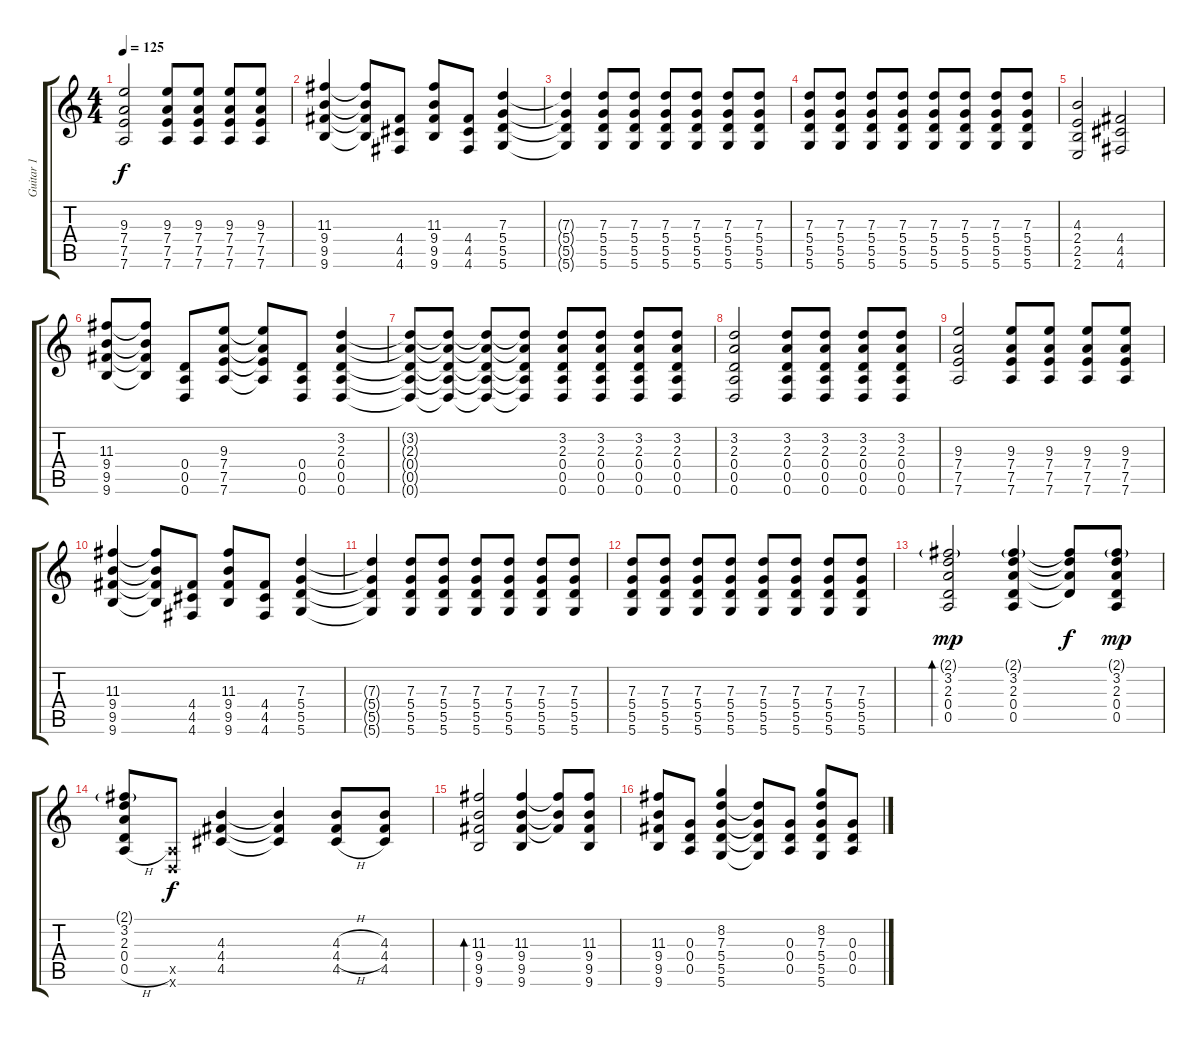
\track ("Guitar 1" "Guitar 1") {instrument acousticguitarsteel}
\staff {score tabs}
\tuning (E4 B3 G3 D3 A2 D2) {hide}
\ts (4 4)
\tempo 125
\clef g2
\ks c
(9.3 7.4 7.5 7.6).2{dy f} (9.3 7.4 7.5 7.6).8 (9.3 7.4 7.5 7.6).8 (9.3 7.4 7.5 7.6).8 (9.3 7.4 7.5 7.6).8 |
(11.3 9.4 9.5 9.6).4 (11.3{t} 9.4{t} 9.5{t} 9.6{t}).8 (4.4 4.5 4.6).8 (11.3 9.4 9.5 9.6).8 (4.4 4.5 4.6).8 (7.3 5.4 5.5 5.6).4 |
(7.3{t} 5.4{t} 5.5{t} 5.6{t}).4 (7.3 5.4 5.5 5.6).8 (7.3 5.4 5.5 5.6).8 (7.3 5.4 5.5 5.6).8 (7.3 5.4 5.5 5.6).8 (7.3 5.4 5.5 5.6).8 (7.3 5.4 5.5 5.6).8 |
(7.3 5.4 5.5 5.6).8 (7.3 5.4 5.5 5.6).8 (7.3 5.4 5.5 5.6).8 (7.3 5.4 5.5 5.6).8 (7.3 5.4 5.5 5.6).8 (7.3 5.4 5.5 5.6).8 (7.3 5.4 5.5 5.6).8 (7.3 5.4 5.5 5.6).8 |
(4.3 2.4 2.5 2.6).2 (4.4 4.5 4.6).2 |
(11.3 9.4 9.5 9.6).8 (11.3{t} 9.4{t} 9.5{t} 9.6{t}).8 (0.4 0.5 0.6).8 (9.3 7.4 7.5 7.6).8 (9.3{t} 7.4{t} 7.5{t} 7.6{t}).8 (0.4 0.5 0.6).8 (3.2 2.3 0.4 0.5 0.6).4 |
(3.2{t} 2.3{t} 0.4{t} 0.5{t} 0.6{t}).8 (3.2{t} 2.3{t} 0.4{t} 0.5{t} 0.6{t}).8 (3.2{t} 2.3{t} 0.4{t} 0.5{t} 0.6{t}).8 (3.2{t} 2.3{t} 0.4{t} 0.5{t} 0.6{t}).8 (3.2 2.3 0.4 0.5 0.6).8 (3.2 2.3 0.4 0.5 0.6).8 (3.2 2.3 0.4 0.5 0.6).8 (3.2 2.3 0.4 0.5 0.6).8 |
(3.2 2.3 0.4 0.5 0.6).2 (3.2 2.3 0.4 0.5 0.6).8 (3.2 2.3 0.4 0.5 0.6).8 (3.2 2.3 0.4 0.5 0.6).8 (3.2 2.3 0.4 0.5 0.6).8 |
(9.3 7.4 7.5 7.6).2 (9.3 7.4 7.5 7.6).8 (9.3 7.4 7.5 7.6).8 (9.3 7.4 7.5 7.6).8 (9.3 7.4 7.5 7.6).8 |
(11.3 9.4 9.5 9.6).4 (11.3{t} 9.4{t} 9.5{t} 9.6{t}).8 (4.4 4.5 4.6).8 (11.3 9.4 9.5 9.6).8 (4.4 4.5 4.6).8 (7.3 5.4 5.5 5.6).4 |
(7.3{t} 5.4{t} 5.5{t} 5.6{t}).4 (7.3 5.4 5.5 5.6).8 (7.3 5.4 5.5 5.6).8 (7.3 5.4 5.5 5.6).8 (7.3 5.4 5.5 5.6).8 (7.3 5.4 5.5 5.6).8 (7.3 5.4 5.5 5.6).8 |
(7.3 5.4 5.5 5.6).8 (7.3 5.4 5.5 5.6).8 (7.3 5.4 5.5 5.6).8 (7.3 5.4 5.5 5.6).8 (7.3 5.4 5.5 5.6).8 (7.3 5.4 5.5 5.6).8 (7.3 5.4 5.5 5.6).8 (7.3 5.4 5.5 5.6).8 |
(2.1{g} 3.2 2.3 0.4 0.5).2{bd 60 dy mp instrument acousticguitarsteel} (2.1{g} 3.2 2.3 0.4 0.5).4 (2.1{t} 3.2{t} 2.3{t} 0.4{t}).8{dy f} (2.1{g} 3.2 2.3 0.4 0.5).8{dy mp} |
(2.1{g} 3.2 2.3 0.4 0.5{h}).8 (0.5{x} 0.6{x}).8{dy f} (4.3 4.4 4.5).4 (4.3{t} 4.4{t} 4.5{t}).4 (4.3{h} 4.4{h} 4.5{h}).8 (4.3 4.4 4.5).8 |
(11.3 9.4 9.5 9.6).2{bd 60} (11.3 9.4 9.5 9.6).4 (11.3{t} 9.4{t} 9.5{t}).8 (11.3 9.4 9.5 9.6).8 |
(11.3 9.4 9.5 9.6).8 (0.3 0.4 0.5).8 (8.2 7.3 5.4 5.5 5.6).4 (7.3{t} 5.4{t} 5.5{t} 5.6{t}).8 (0.3 0.4 0.5).8 (8.2 7.3 5.4 5.5 5.6).8 (0.3 0.4 0.5).8
